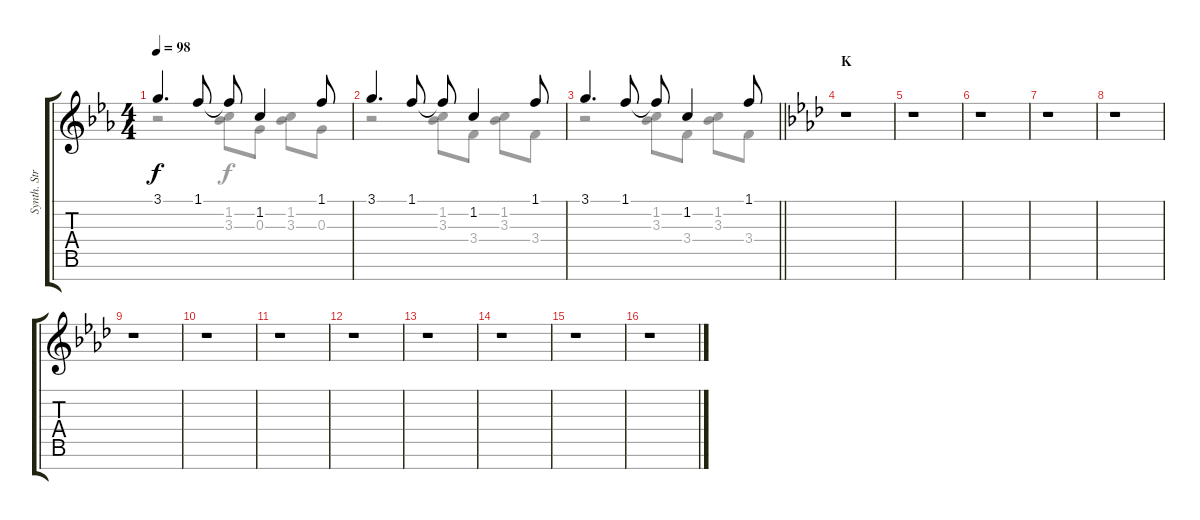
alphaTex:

\track ("Synth. Strings I" "Synth. Str") {instrument stringensemble1}
\staff {score tabs}
\tuning (E5 B4 G4 D4 A3 E3 B2) {hide}
\voice
\ts (4 4)
\tempo 98
\clef g2
\ks eb
3.1.4{d dy f} 1.1.8 1.1{t}.8 1.2.4 1.1.8 |
3.1.4{d} 1.1.8 1.1{t}.8 1.2.4 1.1.8 |
\barLineRight lightlight
3.1.4{d} 1.1.8 1.1{t}.8 1.2.4 1.1.8 |
\section ("" "K")
\ks ab
r.1 |
r.1 |
r.1 |
r.1 |
r.1 |
r.1 |
r.1 |
r.1 |
r.1 |
r.1 |
r.1 |
r.1 |
r.1
\voice
\clef g2
\ottava regular
\simile none
\ks eb
r.2{dy f} (1.2 3.3).8 0.3.8 (1.2 3.3).8 0.3.8 |
r.2 (1.2 3.3).8 3.4.8 (1.2 3.3).8 3.4.8 |
\barLineRight lightlight
r.2 (1.2 3.3).8 3.4.8 (1.2 3.3).8 3.4.8 |
\ks ab
|
|
|
|
|
|
|
|
|
|
|
|
